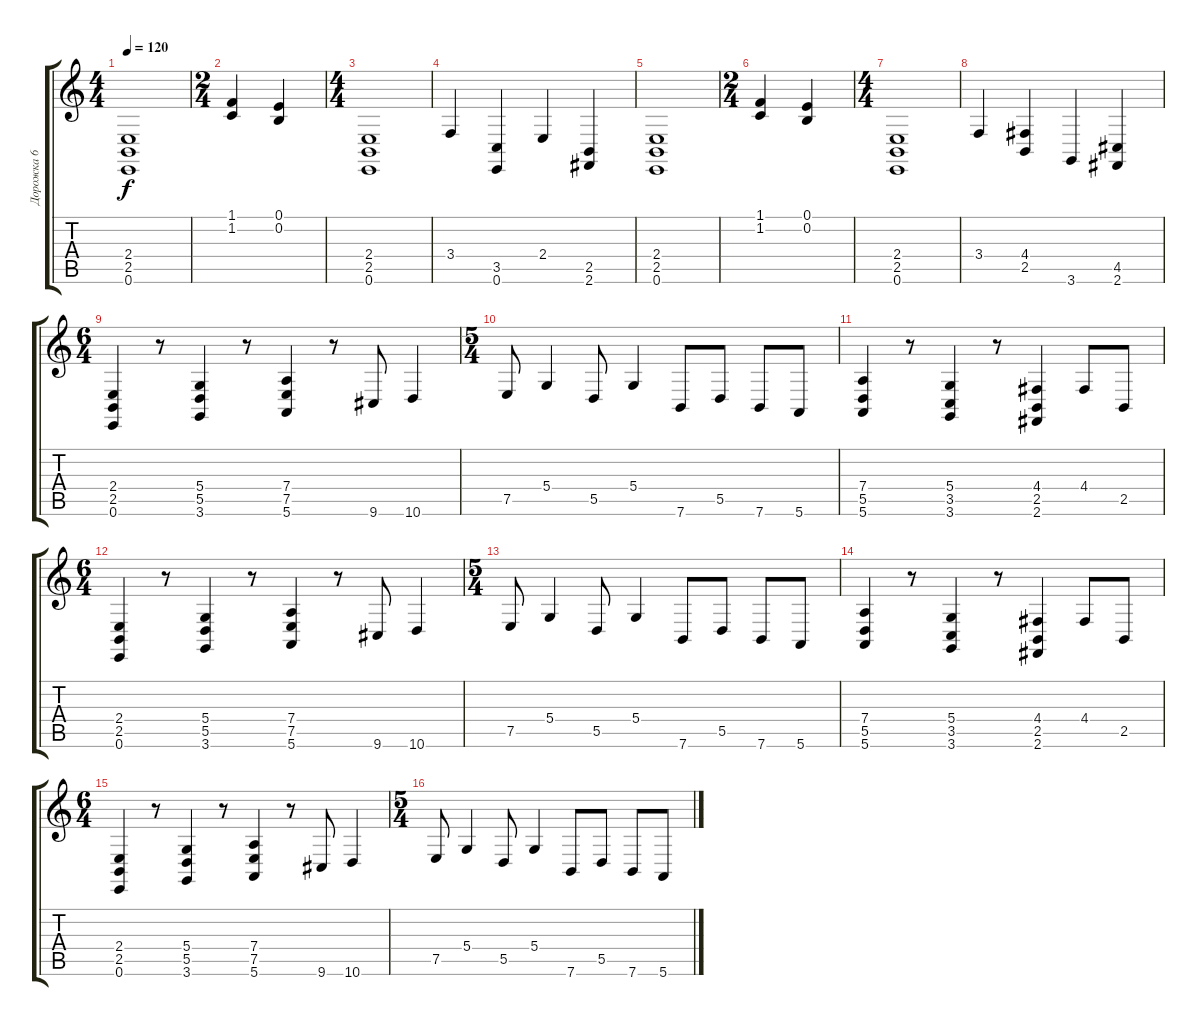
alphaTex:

\track ("Дорожка 6" "Дорожка 6") {instrument pizzicatostrings}
\staff {score tabs}
\tuning (E4 B3 G3 D3 A2 E2) {hide}
\ts (4 4)
\tempo 120
\clef g2
\ks c
(2.4 2.5 0.6).1{dy f} |
\ts (2 4)
(1.1 1.2).4 (0.1 0.2).4 |
\ts (4 4)
(2.4 2.5 0.6).1 |
3.4.4 (3.5 0.6).4 2.4.4 (2.5 2.6).4 |
(2.4 2.5 0.6).1 |
\ts (2 4)
(1.1 1.2).4 (0.1 0.2).4 |
\ts (4 4)
(2.4 2.5 0.6).1 |
3.4.4 (4.4 2.5).4 3.6.4 (4.5 2.6).4 |
\ts (6 4)
(2.4 2.5 0.6).4 r.8 (5.4 5.5 3.6).4 r.8 (7.4 7.5 5.6).4 r.8 9.6.8 10.6.4 |
\ts (5 4)
7.5.8 5.4.4 5.5.8 5.4.4 7.6.8 5.5.8 7.6.8 5.6.8 |
(7.4 5.5 5.6).4 r.8 (5.4 3.5 3.6).4 r.8 (4.4 2.5 2.6).4 4.4.8 2.5.8 |
\ts (6 4)
(2.4 2.5 0.6).4 r.8 (5.4 5.5 3.6).4 r.8 (7.4 7.5 5.6).4 r.8 9.6.8 10.6.4 |
\ts (5 4)
7.5.8 5.4.4 5.5.8 5.4.4 7.6.8 5.5.8 7.6.8 5.6.8 |
(7.4 5.5 5.6).4 r.8 (5.4 3.5 3.6).4 r.8 (4.4 2.5 2.6).4 4.4.8 2.5.8 |
\ts (6 4)
(2.4 2.5 0.6).4 r.8 (5.4 5.5 3.6).4 r.8 (7.4 7.5 5.6).4 r.8 9.6.8 10.6.4 |
\ts (5 4)
7.5.8 5.4.4 5.5.8 5.4.4 7.6.8 5.5.8 7.6.8 5.6.8
